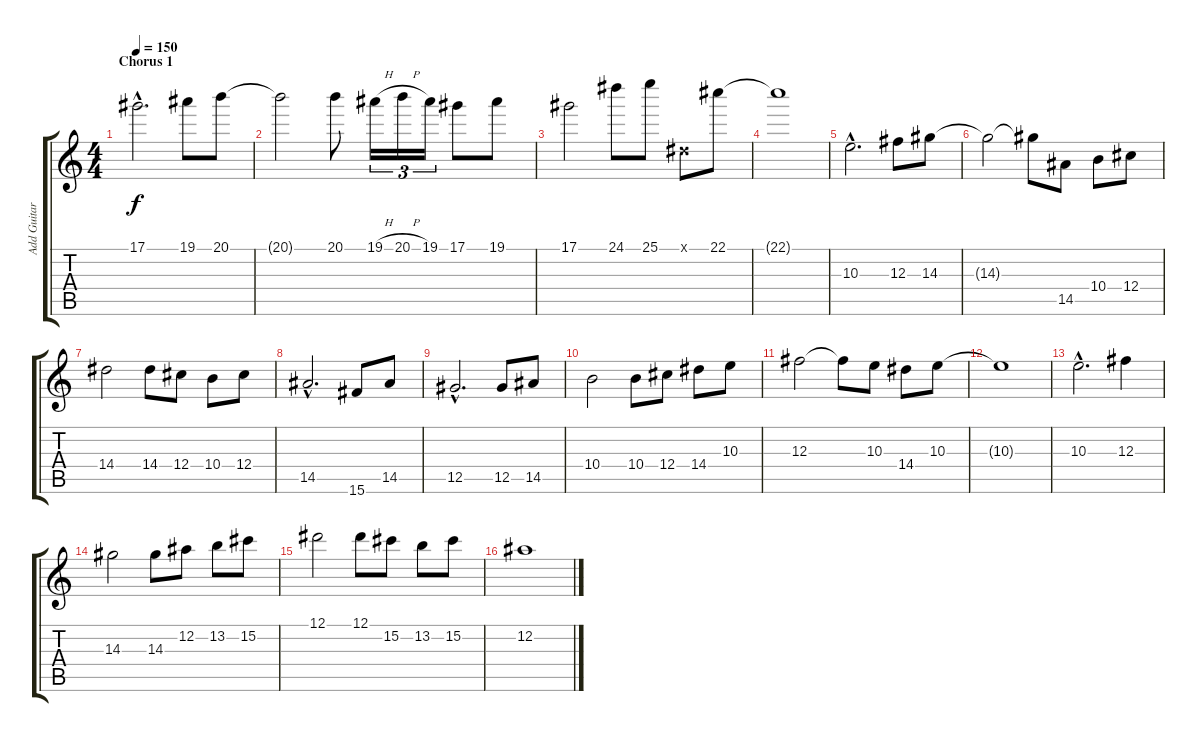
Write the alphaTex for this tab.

\track ("Add Guitar 2" "Add Guitar") {instrument distortionguitar}
\staff {score tabs}
\tuning (Eb4 Bb3 Gb3 Db3 Ab2 Eb2) {hide}
\ts (4 4)
\section ("" "Chorus 1")
\tempo 150
\clef g2
\ks c
17.1{hac}.2{d dy f} 19.1.8 20.1.8 |
20.1{t}.2 20.1.8 19.1{h}.16{tu (3 2)} 20.1{h}.16{tu (3 2)} 19.1.16{tu (3 2)} 17.1.8 19.1.8 |
17.1.2 24.1.8 25.1.8 0.1{x}.8 22.1.8 |
22.1{t}.1 |
10.3{hac}.2{d} 12.3.8 14.3.8 |
14.3{t}.2 14.3{t}.8 14.5.8 10.4.8 12.4.8 |
14.4.2 14.4.8 12.4.8 10.4.8 12.4.8 |
14.5{hac}.2{d} 15.6.8 14.5.8 |
12.5{hac}.2{d} 12.5.8 14.5.8 |
10.4.2 10.4.8 12.4.8 14.4.8 10.3.8 |
12.3.2 12.3{t}.8 10.3.8 14.4.8 10.3.8 |
10.3{t}.1 |
10.3{hac}.2{d} 12.3.4 |
14.3.2 14.3.8 12.2.8 13.2.8 15.2.8 |
12.1.2 12.1.8 15.2.8 13.2.8 15.2.8 |
12.2.1
